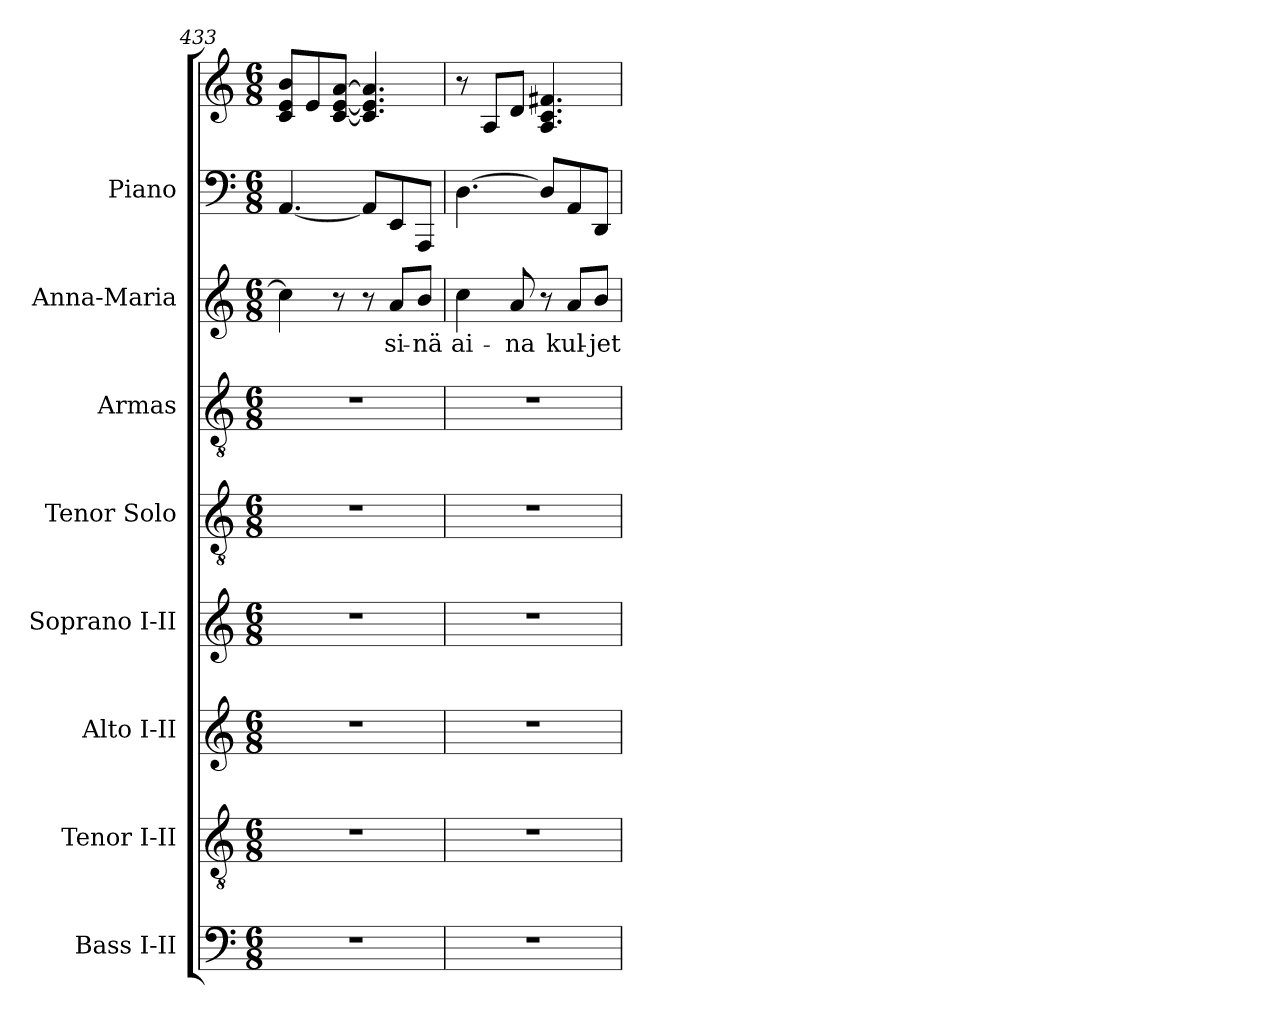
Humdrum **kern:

**kern	**kern	**kern	**kern	**kern	**kern	**kern	**text	**kern	**kern
*part8	*part7	*part6	*part5	*part4	*part3	*part2	*part2	*part1	*part1
*staff9	*staff8	*staff7	*staff6	*staff5	*staff4	*staff3	*staff3	*staff2	*staff1
*I"Bass I-II	*I"Tenor I-II	*I"Alto I-II	*I"Soprano I-II	*I"Tenor Solo	*I"Armas	*I"Anna-Maria	*	*I"Piano	*
*I'B.	*I'T.	*I'A.	*I'S.	*I'T. Solo	*I'Armas	*I'A-M	*	*I'Pno.	*
*clefF4	*clefGv2	*clefG2	*clefG2	*clefGv2	*clefGv2	*clefG2	*	*clefF4	*clefG2
*	*ITrd7c12	*	*	*ITrd7c12	*ITrd7c12	*	*	*	*
*k[]	*k[]	*k[]	*k[]	*k[]	*k[]	*k[]	*	*k[]	*k[]
*C:	*C:	*C:	*C:	*C:	*C:	*C:	*	*C:	*C:
*M6/8	*M6/8	*M6/8	*M6/8	*M6/8	*M6/8	*M6/8	*	*M6/8	*M6/8
=433	=433	=433	=433	=433	=433	=433	=433	=433	=433
!LO:N:vis=1	!LO:N:vis=1	!LO:N:vis=1	!LO:N:vis=1	!LO:N:vis=1	!LO:N:vis=1	!	!	!	!
2.r	2.r	2.r	2.r	2.r	2.r	4cci\]	.	[<4.AAi/	8ci/ 8ei 8biL
.	.	.	.	.	.	.	.	.	8ei/
.	.	.	.	.	.	8r	.	.	[<8ci/ [<8ei [>8aiJ
.	.	.	.	.	.	8r	.	8AAi/L]	4.ci/] 4.ei] 4.ai]
!	!	!	!	!	!	!	!LO:LY:b:color=#000000	!	!
.	.	.	.	.	.	8ai/L	si-	8EEi/	.
!	!	!	!	!	!	!	!LO:LY:b:color=#000000	!	!
.	.	.	.	.	.	8bi/J	-nä	8AAAi/J	.
=434	=434	=434	=434	=434	=434	=434	=434	=434	=434
!LO:N:vis=1	!LO:N:vis=1	!LO:N:vis=1	!LO:N:vis=1	!LO:N:vis=1	!LO:N:vis=1	!	!	!	!
!	!	!	!	!	!	!	!LO:LY:b:color=#000000	!	!
2.r	2.r	2.r	2.r	2.r	2.r	4cci\	ai-	[>4.Di\	8r
.	.	.	.	.	.	.	.	.	8Ai/L
!	!	!	!	!	!	!	!LO:LY:b:color=#000000	!	!
.	.	.	.	.	.	8ai/	-na	.	8di/J
.	.	.	.	.	.	8r	.	8Di/L]	4.Ai/ 4.ci 4.f#Xi
!	!	!	!	!	!	!	!LO:LY:b:color=#000000	!	!
.	.	.	.	.	.	8ai/L	kul-	8AAi/	.
!	!	!	!	!	!	!	!LO:LY:b:color=#000000	!	!
.	.	.	.	.	.	8bi/J	-jet	8DDi/J	.
=	=	=	=	=	=	=	=	=	=
*-	*-	*-	*-	*-	*-	*-	*-	*-	*-
